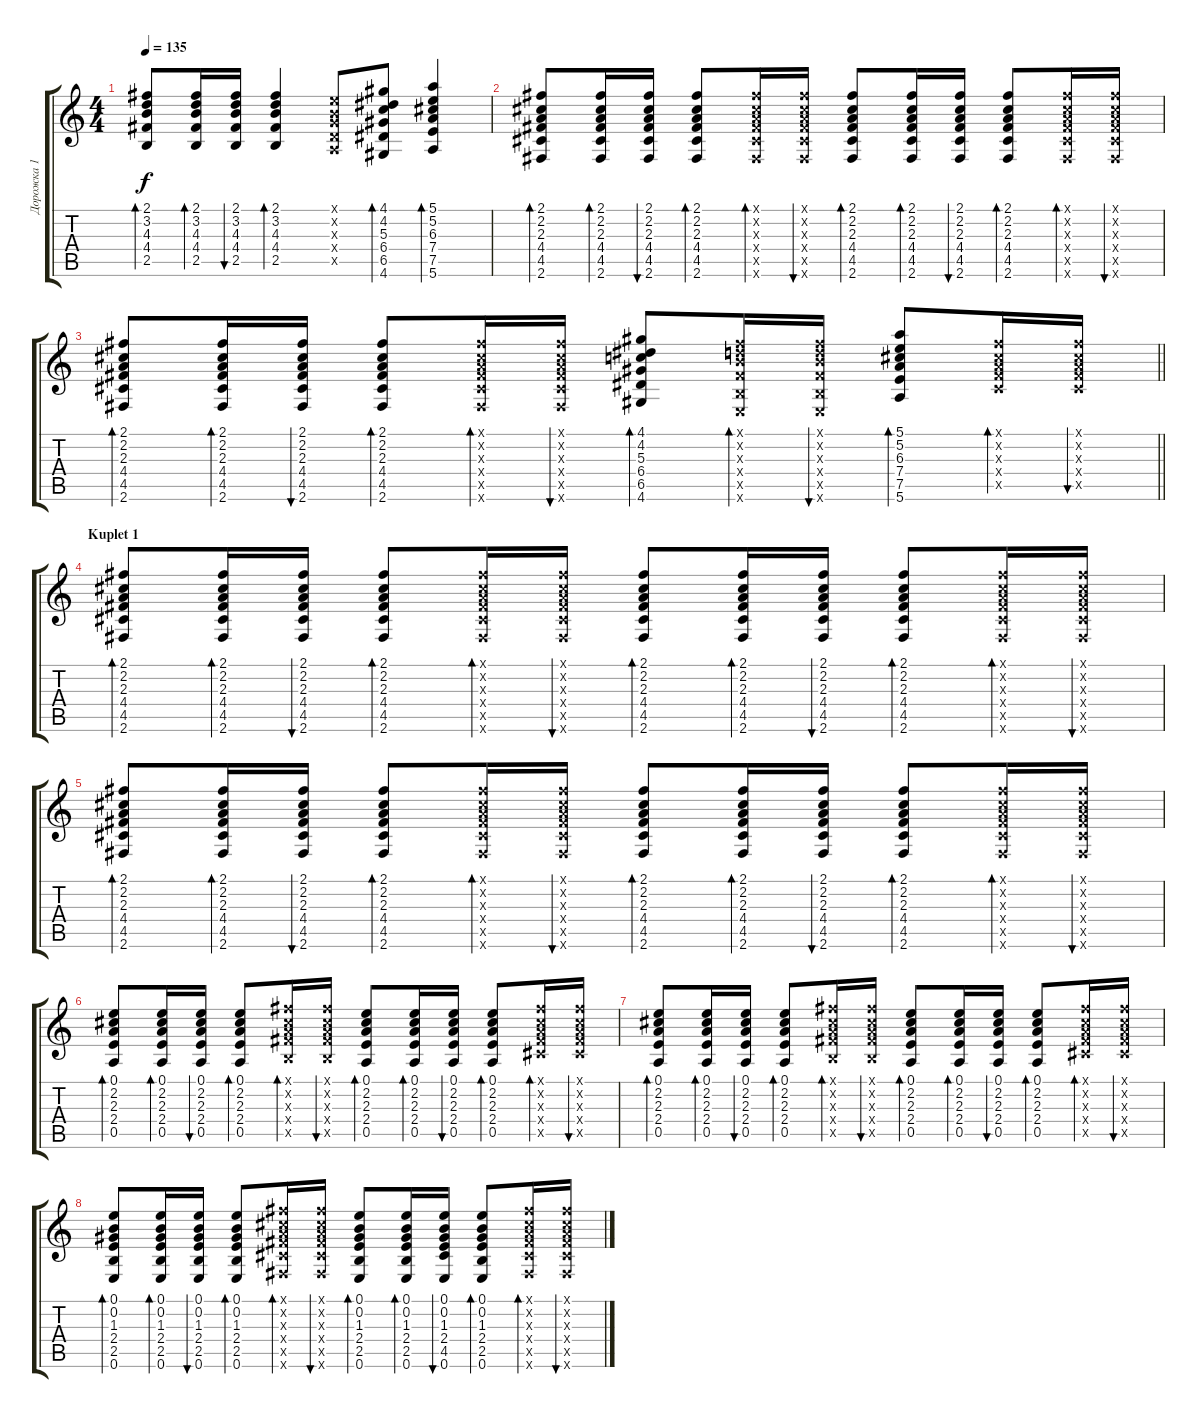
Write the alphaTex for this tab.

\track ("Дорожка 1" "Дорожка 1") {instrument acousticguitarsteel}
\staff {score tabs}
\tuning (E4 B3 G3 D3 A2 E2) {hide}
\ts (4 4)
\tempo 135
\clef g2
\ks c
(2.1 3.2 4.3 4.4 2.5).8{bd 60 dy f} (2.1 3.2 4.3 4.4 2.5).16{bd 60} (2.1 3.2 4.3 4.4 2.5).16{bu 60} (2.1 3.2 4.3 4.4 2.5).4{bd 60} (0.1{x} 0.2{x} 0.3{x} 0.4{x} 0.5{x}).8 (4.1 4.2 5.3 6.4 6.5 4.6).8{bd 60} (5.1 5.2 6.3 7.4 7.5 5.6).4{bd 60} |
(2.1 2.2 2.3 4.4 4.5 2.6).8{bd 60} (2.1 2.2 2.3 4.4 4.5 2.6).16{bd 60} (2.1 2.2 2.3 4.4 4.5 2.6).16{bu 60} (2.1 2.2 2.3 4.4 4.5 2.6).8{bd 60} (2.1{x} 2.2{x} 2.3{x} 4.4{x} 4.5{x} 2.6{x}).16{bd 60} (2.1{x} 2.2{x} 2.3{x} 4.4{x} 4.5{x} 2.6{x}).16{bu 60} (2.1 2.2 2.3 4.4 4.5 2.6).8{bd 60} (2.1 2.2 2.3 4.4 4.5 2.6).16{bd 60} (2.1 2.2 2.3 4.4 4.5 2.6).16{bu 60} (2.1 2.2 2.3 4.4 4.5 2.6).8{bd 60} (2.1{x} 2.2{x} 2.3{x} 4.4{x} 4.5{x} 2.6{x}).16{bd 60} (2.1{x} 2.2{x} 2.3{x} 4.4{x} 4.5{x} 2.6{x}).16{bu 60} |
\barLineRight lightlight
(2.1 2.2 2.3 4.4 4.5 2.6).8{bd 60} (2.1 2.2 2.3 4.4 4.5 2.6).16{bd 60} (2.1 2.2 2.3 4.4 4.5 2.6).16{bu 60} (2.1 2.2 2.3 4.4 4.5 2.6).8{bd 60} (2.1{x} 2.2{x} 2.3{x} 4.4{x} 4.5{x} 2.6{x}).16{bd 60} (2.1{x} 2.2{x} 2.3{x} 4.4{x} 4.5{x} 2.6{x}).16{bu 60} (4.1 4.2 5.3 6.4 6.5 4.6).8{bd 60} (2.1{x} 3.2{x} 4.3{x} 4.4{x} 2.5{x} 0.6{x}).16{bd 60} (2.1{x} 3.2{x} 4.3{x} 4.4{x} 2.5{x} 0.6{x}).16{bu 60} (5.1 5.2 6.3 7.4 7.5 5.6).8{bd 60} (2.1{x} 2.2{x} 2.3{x} 4.4{x} 4.5{x}).16{bd 60} (2.1{x} 2.2{x} 2.3{x} 4.4{x} 4.5{x}).16{bu 60} |
\section ("" "Kuplet 1")
(2.1 2.2 2.3 4.4 4.5 2.6).8{bd 60} (2.1 2.2 2.3 4.4 4.5 2.6).16{bd 60} (2.1 2.2 2.3 4.4 4.5 2.6).16{bu 60} (2.1 2.2 2.3 4.4 4.5 2.6).8{bd 60} (2.1{x} 2.2{x} 2.3{x} 4.4{x} 4.5{x} 2.6{x}).16{bd 60} (2.1{x} 2.2{x} 2.3{x} 4.4{x} 4.5{x} 2.6{x}).16{bu 60} (2.1 2.2 2.3 4.4 4.5 2.6).8{bd 60} (2.1 2.2 2.3 4.4 4.5 2.6).16{bd 60} (2.1 2.2 2.3 4.4 4.5 2.6).16{bu 60} (2.1 2.2 2.3 4.4 4.5 2.6).8{bd 60} (2.1{x} 2.2{x} 2.3{x} 4.4{x} 4.5{x} 2.6{x}).16{bd 60} (2.1{x} 2.2{x} 2.3{x} 4.4{x} 4.5{x} 2.6{x}).16{bu 60} |
(2.1 2.2 2.3 4.4 4.5 2.6).8{bd 60} (2.1 2.2 2.3 4.4 4.5 2.6).16{bd 60} (2.1 2.2 2.3 4.4 4.5 2.6).16{bu 60} (2.1 2.2 2.3 4.4 4.5 2.6).8{bd 60} (2.1{x} 2.2{x} 2.3{x} 4.4{x} 4.5{x} 2.6{x}).16{bd 60} (2.1{x} 2.2{x} 2.3{x} 4.4{x} 4.5{x} 2.6{x}).16{bu 60} (2.1 2.2 2.3 4.4 4.5 2.6).8{bd 60} (2.1 2.2 2.3 4.4 4.5 2.6).16{bd 60} (2.1 2.2 2.3 4.4 4.5 2.6).16{bu 60} (2.1 2.2 2.3 4.4 4.5 2.6).8{bd 60} (2.1{x} 2.2{x} 2.3{x} 4.4{x} 4.5{x} 2.6{x}).16{bd 60} (2.1{x} 2.2{x} 2.3{x} 4.4{x} 4.5{x} 2.6{x}).16{bu 60} |
(0.1 2.2 2.3 2.4 0.5).8{bd 60} (0.1 2.2 2.3 2.4 0.5).16{bd 60} (0.1 2.2 2.3 2.4 0.5).16{bu 60} (0.1 2.2 2.3 2.4 0.5).8{bd 60} (2.1{x} 2.2{x} 2.3{x} 4.4{x} 2.5{x}).16{bd 60} (2.1{x} 2.2{x} 2.3{x} 4.4{x} 2.5{x}).16{bu 60} (0.1 2.2 2.3 2.4 0.5).8{bd 60} (0.1 2.2 2.3 2.4 0.5).16{bd 60} (0.1 2.2 2.3 2.4 0.5).16{bu 60} (0.1 2.2 2.3 2.4 0.5).8{bd 60} (2.1{x} 2.2{x} 2.3{x} 4.4{x} 4.5{x}).16{bd 60} (2.1{x} 2.2{x} 2.3{x} 4.4{x} 4.5{x}).16{bu 60} |
(0.1 2.2 2.3 2.4 0.5).8{bd 60} (0.1 2.2 2.3 2.4 0.5).16{bd 60} (0.1 2.2 2.3 2.4 0.5).16{bu 60} (0.1 2.2 2.3 2.4 0.5).8{bd 60} (2.1{x} 2.2{x} 2.3{x} 4.4{x} 2.5{x}).16{bd 60} (2.1{x} 2.2{x} 2.3{x} 4.4{x} 2.5{x}).16{bu 60} (0.1 2.2 2.3 2.4 0.5).8{bd 60} (0.1 2.2 2.3 2.4 0.5).16{bd 60} (0.1 2.2 2.3 2.4 0.5).16{bu 60} (0.1 2.2 2.3 2.4 0.5).8{bd 60} (2.1{x} 2.2{x} 2.3{x} 4.4{x} 4.5{x}).16{bd 60} (2.1{x} 2.2{x} 2.3{x} 4.4{x} 4.5{x}).16{bu 60} |
(0.1 0.2 1.3 2.4 2.5 0.6).8{bd 60} (0.1 0.2 1.3 2.4 2.5 0.6).16{bd 60} (0.1 0.2 1.3 2.4 2.5 0.6).16{bu 60} (0.1 0.2 1.3 2.4 2.5 0.6).8{bd 60} (2.1{x} 2.2{x} 2.3{x} 4.4{x} 4.5{x} 2.6{x}).16{bd 60} (2.1{x} 2.2{x} 2.3{x} 4.4{x} 4.5{x} 2.6{x}).16{bu 60} (0.1 0.2 1.3 2.4 2.5 0.6).8{bd 60} (0.1 0.2 1.3 2.4 2.5 0.6).16{bd 60} (0.1 0.2 1.3 2.4 4.5 0.6).16{bu 60} (0.1 0.2 1.3 2.4 2.5 0.6).8{bd 60} (2.1{x} 2.2{x} 2.3{x} 4.4{x} 4.5{x} 2.6{x}).16{bd 60} (2.1{x} 2.2{x} 2.3{x} 4.4{x} 4.5{x} 2.6{x}).16{bu 60}
